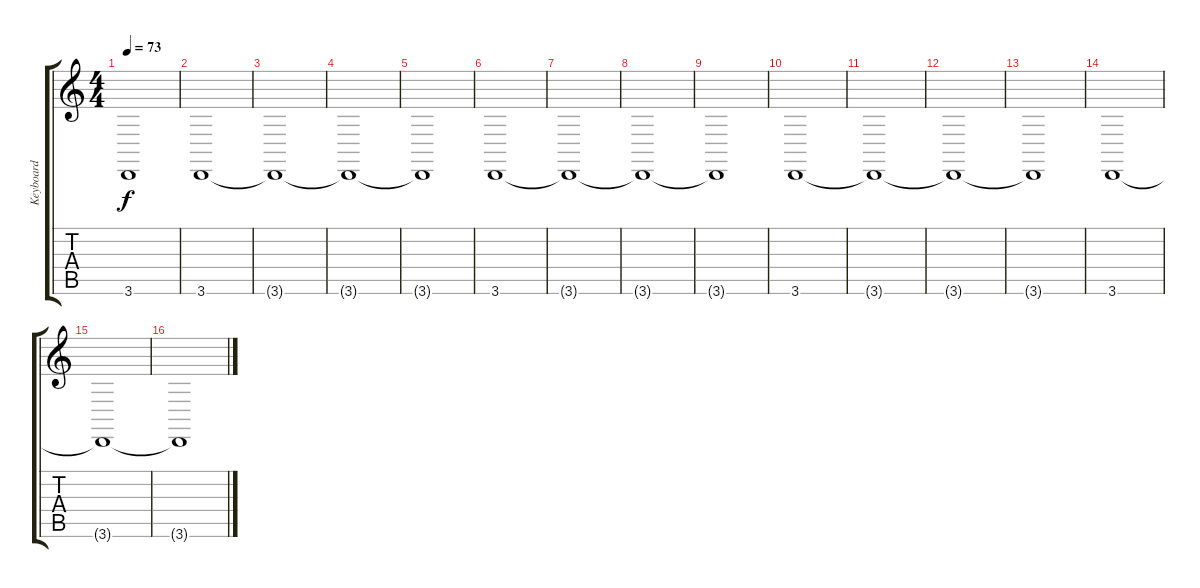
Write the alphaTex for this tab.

\track ("Keyboard" "Keyboard") {instrument lead2sawtooth}
\staff {score tabs}
\tuning (B3 Gb3 D3 A2 E2 B1) {hide}
\ts (4 4)
\tempo 73
\clef g2
\ks c
3.6{t}.1{dy f} |
3.6.1 |
3.6{t}.1 |
3.6{t}.1 |
3.6{t}.1 |
3.6.1 |
3.6{t}.1 |
3.6{t}.1 |
3.6{t}.1 |
3.6.1 |
3.6{t}.1 |
3.6{t}.1 |
3.6{t}.1 |
3.6.1 |
3.6{t}.1 |
3.6{t}.1
